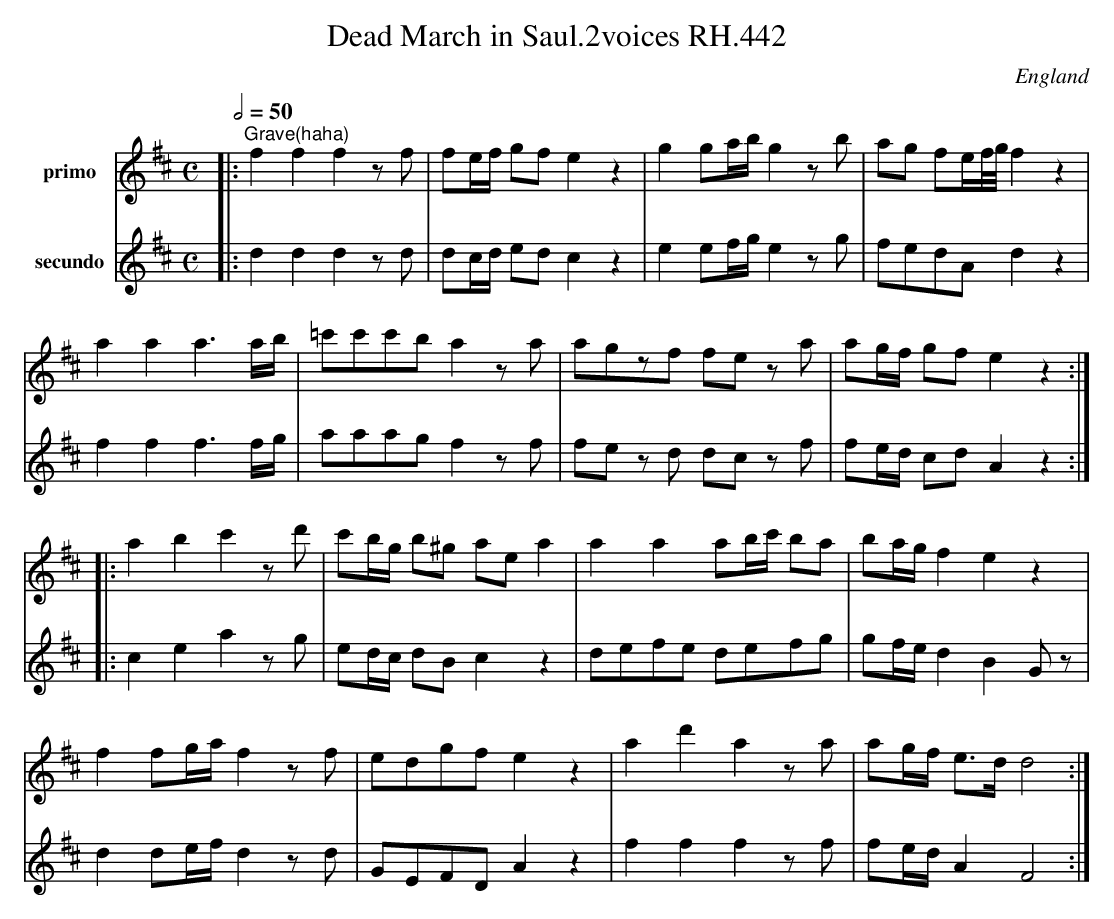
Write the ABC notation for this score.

X:1
T:Dead March in Saul.2voices RH.442
O:England
V:1 name="primo"
V:2 name="secundo"
M:C
L:1/8
Q:2/4=50
K:D major
[V:1]|:"^Grave(haha)"f2f2 f2zf|fe/f/ gf e2z2|g2ga/b/ g2zb|ag fe/f/4g/4 f2z2|
[V:2]|:d2d2 d2zd|dc/d/ ed c2z2|e2ef/g/ e2zg|fedA d2z2|
[V:1] a2a2 a3a/b/|=c'c'c'b a2 za|agzf fe za|ag/f/ gf e2z2:|
[V:2] f2f2 f3f/g/|aaag f2zf|fe zd dc zf|fe/d/ cd A2z2:|
[V:1]|:a2b2 c'2zd'|c'b/g/ b^g aea2|a2a2 ab/c'/ ba|ba/g/ f2 e2z2|
[V:2]|:c2e2 a2zg|ed/c/ dB c2z2|defe defg|gf/e/ d2 B2Gz|
[V:1] f2fg/a/ f2zf|edgf e2z2|a2d'2 a2za|ag/f/ e>d d4:|
[V:2] d2de/f/ d2zd|GEFD A2z2|f2f2 f2zf|fe/d/ A2 F4:|
